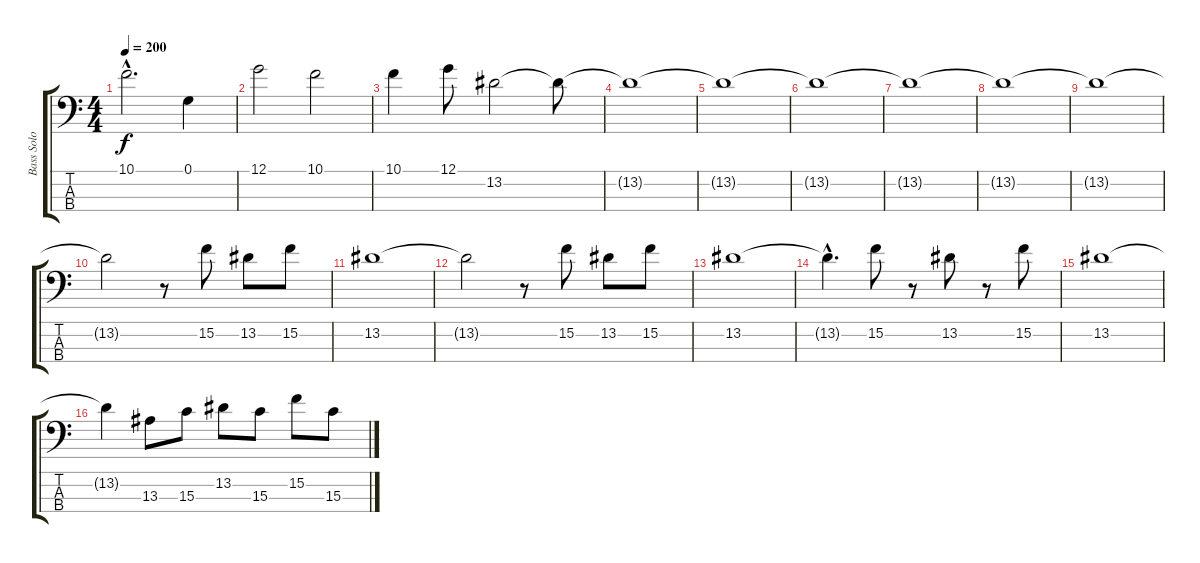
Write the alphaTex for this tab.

\track ("Bass Solo Version" "Bass Solo ") {instrument fretlessbass}
\staff {score tabs}
\tuning (G2 D2 A1 E1) {hide}
\ts (4 4)
\tempo 200
\clef f4
\ks c
10.1{hac}.2{d dy f} 0.1.4 |
12.1.2 10.1.2 |
10.1.4 12.1.8 13.2.2 13.2{t}.8 |
13.2{t}.1 |
13.2{t}.1 |
13.2{t}.1 |
13.2{t}.1 |
13.2{t}.1 |
13.2{t}.1 |
13.2{t}.2 r.8 15.2.8 13.2.8 15.2.8 |
13.2.1 |
13.2{t}.2 r.8 15.2.8 13.2.8 15.2.8 |
13.2.1 |
13.2{hac t}.4{d} 15.2.8 r.8 13.2.8 r.8 15.2.8 |
13.2.1 |
13.2{t}.4 13.3.8 15.3.8 13.2.8 15.3.8 15.2.8 15.3.8
